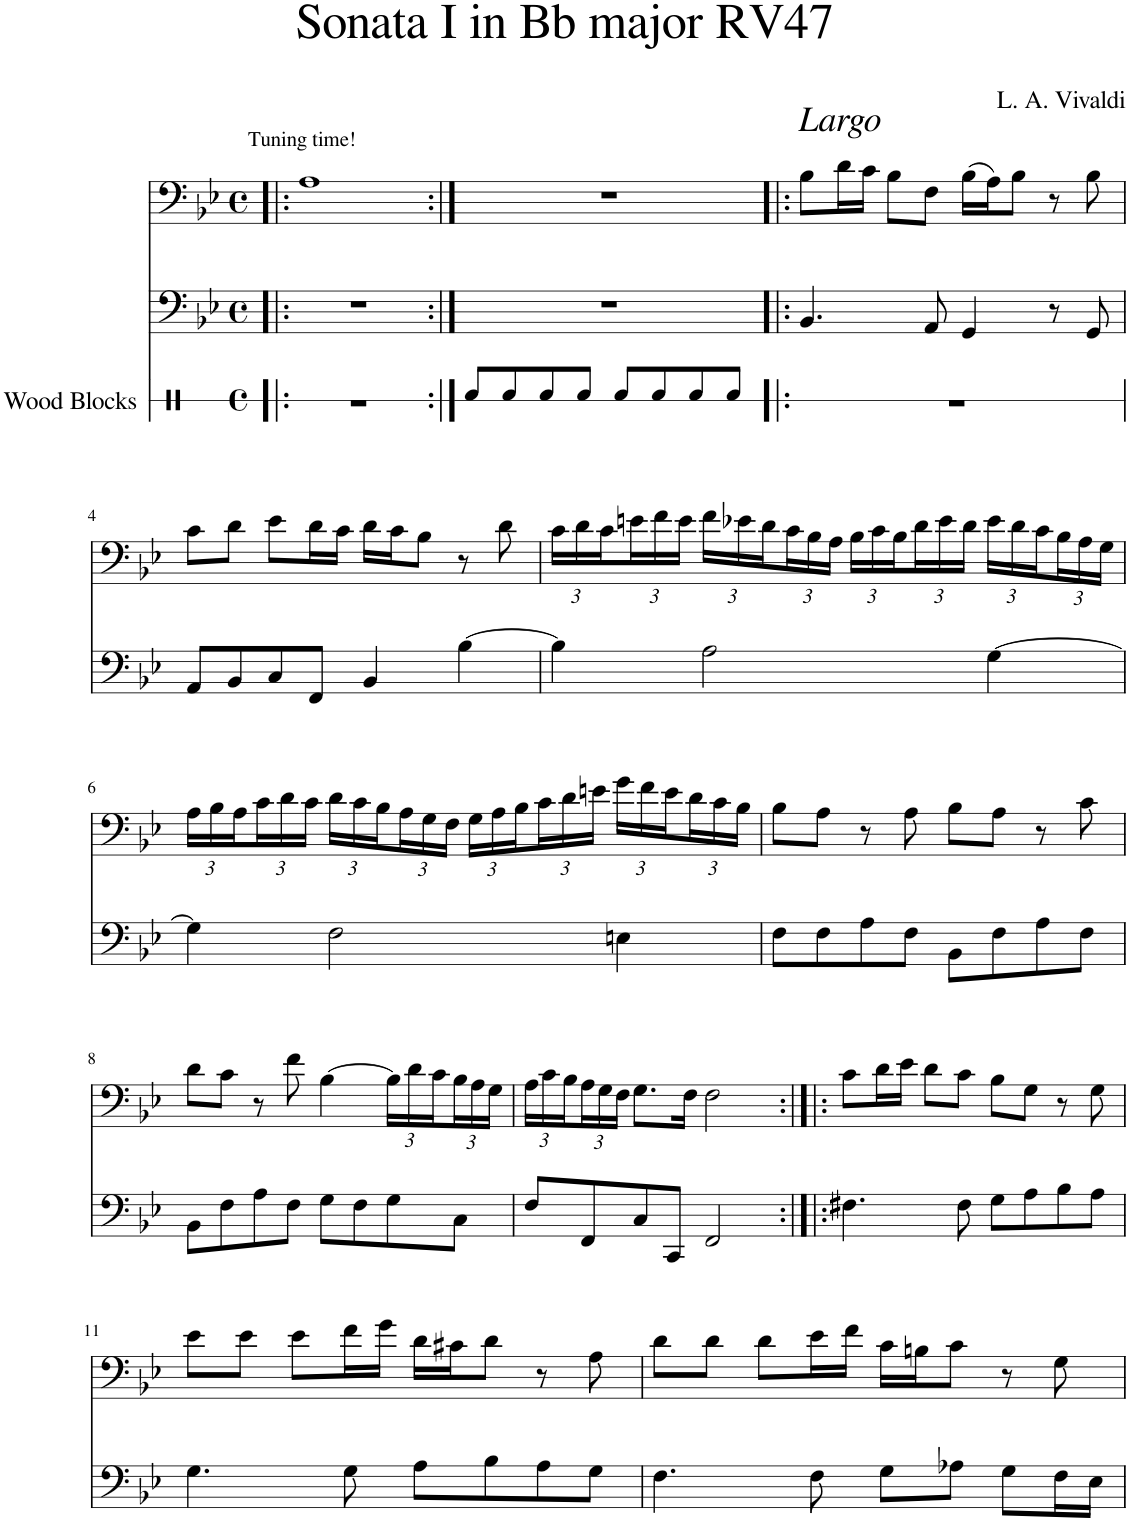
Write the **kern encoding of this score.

**kern	**kern	**kern	**kern	**kern
*part4	*part3	*part3	*part2	*part1
*staff5	*staff4	*staff3	*staff2	*staff1
*I"Wood Blocks	*I"Harpsichord	*	*I"Violoncello	*I"Violoncello
*I'Wd. Bl.	*I'Hpschd	*	*I'Vc	*I'Vc
*stria1	*stria5	*stria5	*	*
*clefX	*clefF4	*clefG2	*clefF4	*clefF4
*k[]	*k[b-e-]	*k[b-e-]	*k[b-e-]	*k[b-e-]
*M4/4	*M4/4	*M4/4	*M4/4	*M4/4
*met(c)	*met(c)	*met(c)	*met(c)	*met(c)
=1!|:	=1!|:	=1!|:	=1!|:	=1!|:
!	!	!	!	!LO:TX:a:t=Tuning time!
1r	1r	1r	1r	1A
=2:|!	=2:|!	=2:|!	=2:|!	=2:|!
8Rf/L	1r	1r	1r	1r
8Rf/	.	.	.	.
8Rf/	.	.	.	.
8Rf/J	.	.	.	.
8Rf/L	.	.	.	.
8Rf/	.	.	.	.
8Rf/	.	.	.	.
8Rf/J	.	.	.	.
=3!|:	=3!|:	=3!|:	=3!|:	=3!|:
*	*	*^	*	*
!	!	!	!	!	!LO:TX:a:i:t=Largo
1r	4.BB-	4.f 4.b-	4.d	4.BB-/	8B-\L
.	.	.	.	.	16d\L
.	.	.	.	.	16c\JJ
.	.	.	.	.	8B-\L
.	8AA	8f	8c	8AA/	8F\J
.	4GG	8f/L	4B-	4GG/	(16B-\LL
.	.	.	.	.	16A\J)
.	.	16e-/L	.	.	8B-\J
.	.	16d/JJ	.	.	.
.	8r	4e-	8r	8r	8r
.	8GG	.	8B-	8GG/	8B-\
!!LO:LB:g=z
=4	=4	=4	=4	=4	=4
1r	8AA/L	8f/L	8c/L	8AA/L	8c\L
.	8BB-/J	8f/J	8d/J	8BB-/	8d\J
.	8C/L	8e-/L	8B-	8C/	8e-\L
.	8FF/J	8f/J	8r	8FF/J	16d\L
.	.	.	.	.	16c\JJ
.	4BB-	8f/L	8B-/ 8d/L	4BB-/	16d\LL
.	.	.	.	.	16c\J
.	.	16b-/L	8d/ 8f/J	.	8B-\J
.	.	16cc/JJ	.	.	.
.	[4B-	16dd\LL	[>8.f/L	[4B-\	8r
.	.	16cc\J	.	.	.
.	.	16dd\L	.	.	8d\
.	.	16b-\JJ	16d/ 16f]/Jk	.	.
=5	=5	=5	=5	=5	=5
*	*	*	*	*	*Xbrackettup
1r	4B-]	4g [4cc	8en/L	4B-\]	24c\LL
.	.	.	.	.	24d\
.	.	.	.	.	24c\
.	.	.	[8c/J	.	24en\
.	.	.	.	.	24f\
.	.	.	.	.	24e\JJ
.	2A	8f/ 8cc]/L	4c]	2A\	24f\LL
.	.	.	.	.	24e-X\
.	.	.	.	.	24d\
.	.	[8f/J	.	.	24c\
.	.	.	.	.	24B-\
.	.	.	.	.	24A\JJ
.	.	4f] [4b-	8d/L	.	24B-\LL
.	.	.	.	.	24c\
.	.	.	.	.	24B-\
.	.	.	[8B-/J	.	24d\
.	.	.	.	.	24e-\
.	.	.	.	.	24d\JJ
.	[4G	8e-X/ 8b-]/L	4B-]	[4G\	24e-\LL
.	.	.	.	.	24d\
.	.	.	.	.	24c\
.	.	8e-/J	.	.	24B-\
.	.	.	.	.	24A\
.	.	.	.	.	24G\JJ
*	*	*v	*v	*	*
!!LO:LB:g=z
=6	=6	=6	=6	=6
1r	4G]	1r	4G\]	24A\LL
.	.	.	.	24B-\
.	.	.	.	24A\
.	.	.	.	24c\
.	.	.	.	24d\
.	.	.	.	24c\JJ
.	2F	.	2F\	24d\LL
.	.	.	.	24c\
.	.	.	.	24B-\
.	.	.	.	24A\
.	.	.	.	24G\
.	.	.	.	24F\JJ
.	.	.	.	24G\LL
.	.	.	.	24A\
.	.	.	.	24B-\
.	.	.	.	24c\
.	.	.	.	24d\
.	.	.	.	24en\JJ
.	4En	.	4En\	24g\LL
.	.	.	.	24f\
.	.	.	.	24e\
.	.	.	.	24d\
.	.	.	.	24c\
.	.	.	.	24B-\JJ
=7	=7	=7	=7	=7
1r	8F\L	1r	8F\L	8B-\L
.	8F\J	.	8F\	8A\J
.	8A\L	.	8A\	8r
.	8F\J	.	8F\J	8A\
.	8BB-\L	.	8BB-\L	8B-\L
.	8F\J	.	8F\	8A\J
.	8A\L	.	8A\	8r
.	8F\J	.	8F\J	8c\
!!LO:LB:g=z
=8	=8	=8	=8	=8
1r	8BB-\L	1r	8BB-\L	8d\L
.	8F\J	.	8F\	8c\J
.	8A\L	.	8A\	8r
.	8F\J	.	8F\J	8f\
.	8G\L	.	8G\L	[4B-\
.	8F\J	.	8F\	.
.	8G\L	.	8G\	24B-\LL]
.	.	.	.	24d\
.	.	.	.	24c\
.	8C\J	.	8C\J	24B-\
.	.	.	.	24A\
.	.	.	.	24G\JJ
=9	=9	=9	=9	=9
1r	8F/L	1r	8F/L	24A\LL
.	.	.	.	24c\
.	.	.	.	24B-\
.	8FF/J	.	8FF/	24A\
.	.	.	.	24G\
.	.	.	.	24F\JJ
.	8C/L	.	8C/	8.G\L
.	8CC/J	.	8CC/J	.
.	.	.	.	16F\Jk
.	2FF	.	2FF/	2F\
=10:|!|:	=10:|!|:	=10:|!|:	=10:|!|:	=10:|!|:
1r	1r	1r	4.F#X\	8c\L
.	.	.	.	16d\L
.	.	.	.	16e-\JJ
.	.	.	.	8d\L
.	.	.	8F#\	8c\J
.	.	.	8G\L	8B-\L
.	.	.	8A\	8G\J
.	.	.	8B-\	8r
.	.	.	8A\J	8G\
!!LO:LB:g=z
=11	=11	=11	=11	=11
1r	1r	1r	4.G\	8e-\L
.	.	.	.	8e-\J
.	.	.	.	8e-\L
.	.	.	8G\	16f\L
.	.	.	.	16g\JJ
.	.	.	8A\L	16d\LL
.	.	.	.	16c#X\J
.	.	.	8B-\	8d\J
.	.	.	8A\	8r
.	.	.	8G\J	8A\
=12	=12	=12	=12	=12
1r	1r	1r	4.F\	8d\L
.	.	.	.	8d\J
.	.	.	.	8d\L
.	.	.	8F\	16e-\L
.	.	.	.	16f\JJ
.	.	.	8G\L	16c\LL
.	.	.	.	16Bn\J
.	.	.	8A-X\J	8c\J
.	.	.	8G\L	8r
.	.	.	16F\L	8G\
.	.	.	16E-\JJ	.
=	=	=	=	=
*-	*-	*-	*-	*-
